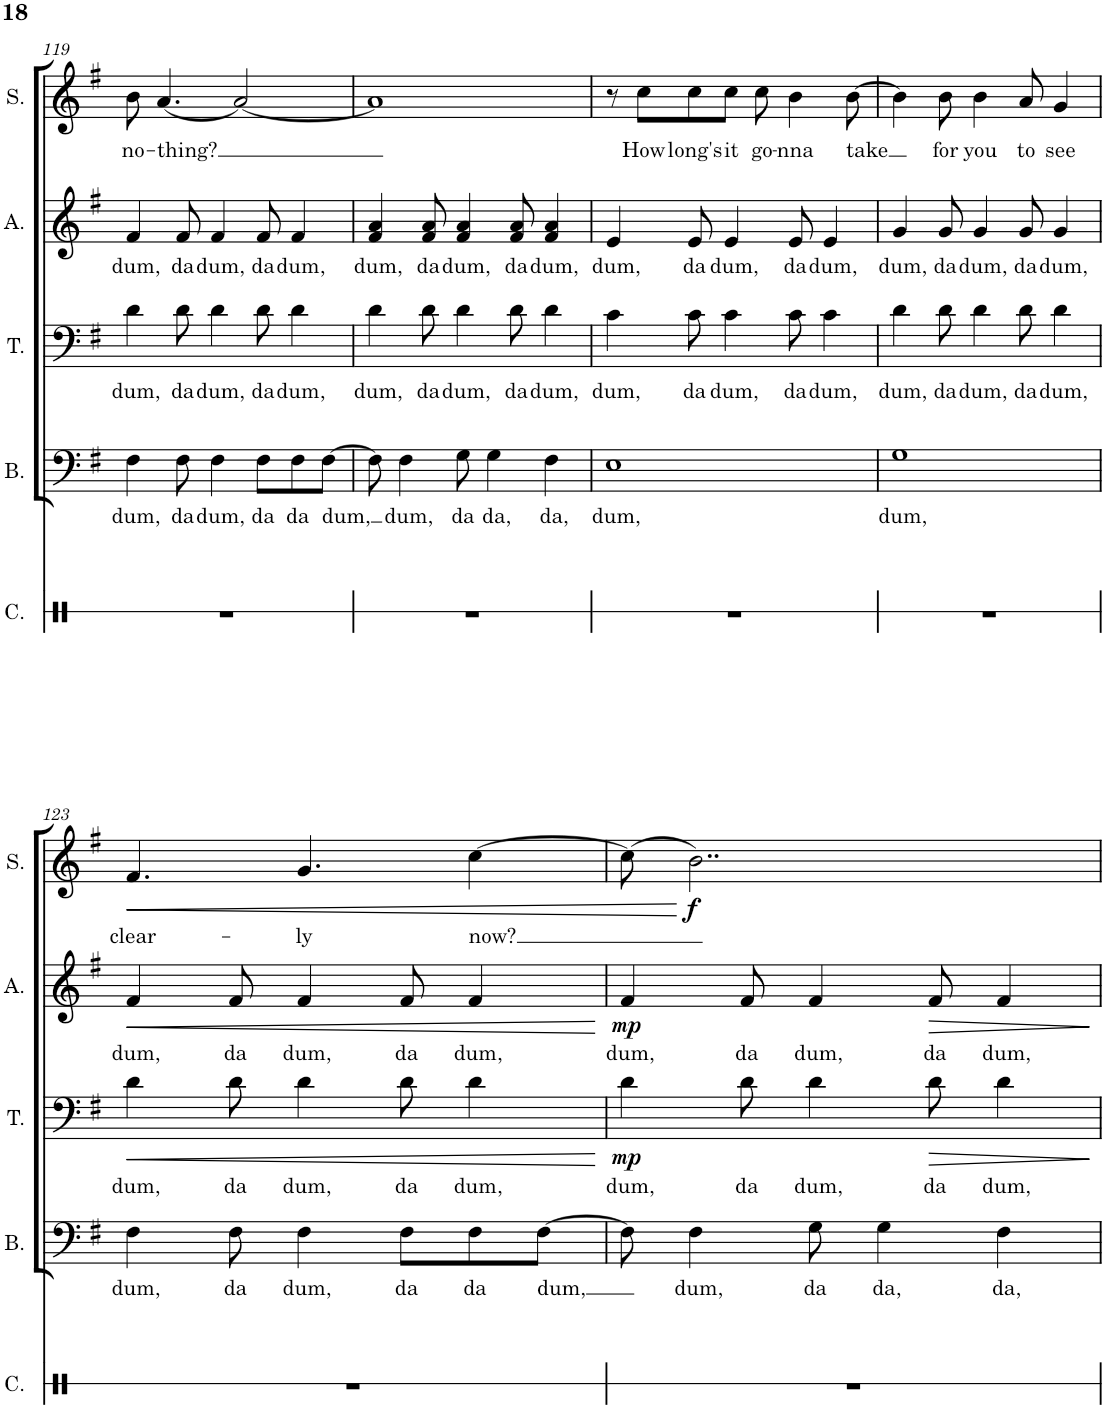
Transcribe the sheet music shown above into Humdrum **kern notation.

**kern	**kern	**text	**kern	**text	**dynam	**kern	**text	**dynam	**kern	**text	**dynam
*part5	*part4	*part4	*part3	*part3	*part3	*part2	*part2	*part2	*part1	*part1	*part1
*staff5	*staff4	*staff4	*staff3	*staff3	*staff3	*staff2	*staff2	*staff2	*staff1	*staff1	*staff1
*I"Claps	*I"Bass	*	*I"Tenor	*	*	*I"Alto	*	*	*I"Soprano	*	*
*I'C.	*I'B.	*	*I'T.	*	*	*I'A.	*	*	*I'S.	*	*
!!LO:PB:g=z
*clefX	*clefF4	*	*clefF4	*	*	*clefG2	*	*	*clefG2	*	*
*k[]	*k[f#]	*	*k[f#]	*	*	*k[f#]	*	*	*k[f#]	*	*
*M4/4	*M4/4	*	*M4/4	*	*	*M4/4	*	*	*M4/4	*	*
=119	=119	=119	=119	=119	=119	=119	=119	=119	=119	=119	=119
!	!	!LO:LY:b	!	!LO:LY:b	!	!	!LO:LY:b	!	!	!LO:LY:b	!
1r	4F#\	dum,	4d\	dum,	.	4f#/	dum,	.	8b\	no-	.
!	!	!	!	!	!	!	!	!	!	!LO:LY:b	!
.	.	.	.	.	.	.	.	.	[4.a/	-thing?	.
!	!	!LO:LY:b	!	!LO:LY:b	!	!	!LO:LY:b	!	!	!	!
.	8F#\	da	8d\	da	.	8f#/	da	.	.	.	.
!	!	!LO:LY:b	!	!LO:LY:b	!	!	!LO:LY:b	!	!	!	!
.	4F#\	dum,	4d\	dum,	.	4f#/	dum,	.	.	.	.
.	.	.	.	.	.	.	.	.	2a/_	.	.
!	!	!LO:LY:b	!	!LO:LY:b	!	!	!LO:LY:b	!	!	!	!
.	8F#\L	da	8d\	da	.	8f#/	da	.	.	.	.
!	!	!LO:LY:b	!	!LO:LY:b	!	!	!LO:LY:b	!	!	!	!
.	8F#\	da	4d\	dum,	.	4f#/	dum,	.	.	.	.
!	!	!LO:LY:b	!	!	!	!	!	!	!	!	!
.	[8F#\J	dum,	.	.	.	.	.	.	.	.	.
=120	=120	=120	=120	=120	=120	=120	=120	=120	=120	=120	=120
!	!	!	!	!LO:LY:b	!	!	!LO:LY:b	!	!	!	!
1r	8F#\]	.	4d\	dum,	.	4f#/ 4a/	dum,	.	1a]	.	.
!	!	!LO:LY:b	!	!	!	!	!	!	!	!	!
.	4F#\	dum,	.	.	.	.	.	.	.	.	.
!	!	!	!	!LO:LY:b	!	!	!LO:LY:b	!	!	!	!
.	.	.	8d\	da	.	8f#/ 8a/	da	.	.	.	.
!	!	!LO:LY:b	!	!LO:LY:b	!	!	!LO:LY:b	!	!	!	!
.	8G\	da	4d\	dum,	.	4f#/ 4a/	dum,	.	.	.	.
!	!	!LO:LY:b	!	!	!	!	!	!	!	!	!
.	4G\	da,	.	.	.	.	.	.	.	.	.
!	!	!	!	!LO:LY:b	!	!	!LO:LY:b	!	!	!	!
.	.	.	8d\	da	.	8f#/ 8a/	da	.	.	.	.
!	!	!LO:LY:b	!	!LO:LY:b	!	!	!LO:LY:b	!	!	!	!
.	4F#\	da,	4d\	dum,	.	4f#/ 4a/	dum,	.	.	.	.
=121	=121	=121	=121	=121	=121	=121	=121	=121	=121	=121	=121
!	!	!LO:LY:b	!	!LO:LY:b	!	!	!LO:LY:b	!	!	!	!
1r	1E	dum,	4c\	dum,	.	4e/	dum,	.	8r	.	.
!	!	!	!	!	!	!	!	!	!	!LO:LY:b	!
.	.	.	.	.	.	.	.	.	8cc\L	How	.
!	!	!	!	!LO:LY:b	!	!	!LO:LY:b	!	!	!LO:LY:b	!
.	.	.	8c\	da	.	8e/	da	.	8cc\	long's	.
!	!	!	!	!LO:LY:b	!	!	!LO:LY:b	!	!	!LO:LY:b	!
.	.	.	4c\	dum,	.	4e/	dum,	.	8cc\J	it	.
!	!	!	!	!	!	!	!	!	!	!LO:LY:b	!
.	.	.	.	.	.	.	.	.	8cc\	go-	.
!	!	!	!	!LO:LY:b	!	!	!LO:LY:b	!	!	!LO:LY:b	!
.	.	.	8c\	da	.	8e/	da	.	4b\	-nna	.
!	!	!	!	!LO:LY:b	!	!	!LO:LY:b	!	!	!	!
.	.	.	4c\	dum,	.	4e/	dum,	.	.	.	.
!	!	!	!	!	!	!	!	!	!	!LO:LY:b	!
.	.	.	.	.	.	.	.	.	[8b\	take	.
=122	=122	=122	=122	=122	=122	=122	=122	=122	=122	=122	=122
!	!	!LO:LY:b	!	!LO:LY:b	!	!	!LO:LY:b	!	!	!	!
1r	1G	dum,	4d\	dum,	.	4g/	dum,	.	4b\]	.	.
!	!	!	!	!LO:LY:b	!	!	!LO:LY:b	!	!	!LO:LY:b	!
.	.	.	8d\	da	.	8g/	da	.	8b\	for	.
!	!	!	!	!LO:LY:b	!	!	!LO:LY:b	!	!	!LO:LY:b	!
.	.	.	4d\	dum,	.	4g/	dum,	.	4b\	you	.
!	!	!	!	!LO:LY:b	!	!	!LO:LY:b	!	!	!LO:LY:b	!
.	.	.	8d\	da	.	8g/	da	.	8a/	to	.
!	!	!	!	!LO:LY:b	!	!	!LO:LY:b	!	!	!LO:LY:b	!
.	.	.	4d\	dum,	.	4g/	dum,	.	4g/	see	.
!!LO:LB:g=z
=123	=123	=123	=123	=123	=123	=123	=123	=123	=123	=123	=123
!	!	!LO:LY:b	!	!LO:LY:b	!LO:HP:b	!	!LO:LY:b	!LO:HP:b	!	!LO:LY:b	!LO:HP:b
1r	4F#\	dum,	4d\	dum,	<	4f#/	dum,	<	4.f#/	clear-	<
!	!	!LO:LY:b	!	!LO:LY:b	!	!	!LO:LY:b	!	!	!	!
.	8F#\	da	8d\	da	.	8f#/	da	.	.	.	.
!	!	!LO:LY:b	!	!LO:LY:b	!	!	!LO:LY:b	!	!	!LO:LY:b	!
.	4F#\	dum,	4d\	dum,	.	4f#/	dum,	.	4.g/	-ly	.
!	!	!LO:LY:b	!	!LO:LY:b	!	!	!LO:LY:b	!	!	!	!
.	8F#\L	da	8d\	da	.	8f#/	da	.	.	.	.
!	!	!LO:LY:b	!	!LO:LY:b	!	!	!LO:LY:b	!	!	!LO:LY:b	!
.	8F#\	da	4d\	dum,	.	4f#/	dum,	.	[4cc\	now?	.
!	!	!LO:LY:b	!	!	!	!	!	!	!	!	!
.	[8F#\J	dum,	.	.	.	.	.	.	.	.	.
.	.	.	.	.	[	.	.	[	.	.	.
=124	=124	=124	=124	=124	=124	=124	=124	=124	=124	=124	=124
!	!	!	!	!LO:LY:b	!LO:DY:b	!	!LO:LY:b	!LO:DY:b	!	!	!
1r	8F#\]	.	4d\	dum,	mp	4f#/	dum,	mp	(8cc\]	.	.
!	!	!LO:LY:b	!	!	!	!	!	!	!	!	!LO:DY:n=1:b
.	4F#\	dum,	.	.	.	.	.	.	2..b\)	.	[ f
!	!	!	!	!LO:LY:b	!	!	!LO:LY:b	!	!	!	!
.	.	.	8d\	da	.	8f#/	da	.	.	.	.
!	!	!LO:LY:b	!	!LO:LY:b	!	!	!LO:LY:b	!	!	!	!
.	8G\	da	4d\	dum,	.	4f#/	dum,	.	.	.	.
!	!	!LO:LY:b	!	!	!	!	!	!	!	!	!
.	4G\	da,	.	.	.	.	.	.	.	.	.
!	!	!	!	!LO:LY:b	!LO:HP:b	!	!LO:LY:b	!LO:HP:b	!	!	!
.	.	.	8d\	da	>	8f#/	da	>	.	.	.
!	!	!LO:LY:b	!	!LO:LY:b	!	!	!LO:LY:b	!	!	!	!
.	4F#\	da,	4d\	dum,	.	4f#/	dum,	.	.	.	.
.	.	.	.	.	]	.	.	]	.	.	.
=	=	=	=	=	=	=	=	=	=	=	=
*-	*-	*-	*-	*-	*-	*-	*-	*-	*-	*-	*-
